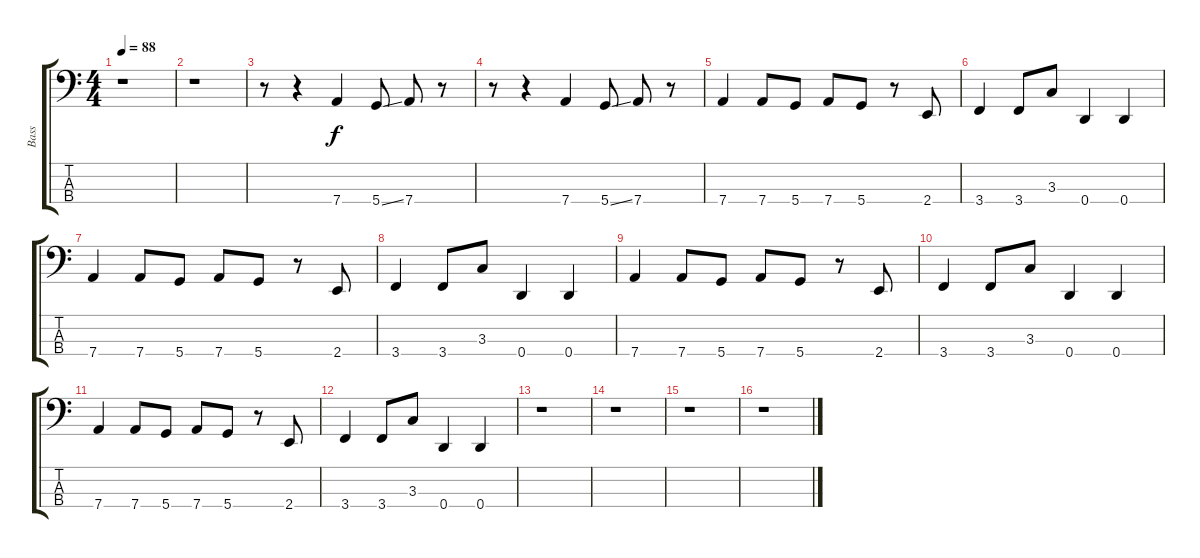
\track ("Bass" "Bass") {instrument electricbassfinger}
\staff {score tabs}
\tuning (G2 D2 A1 D1) {hide}
\ts (4 4)
\tempo 88
\clef f4
\ks c
r.1{dy f instrument electricbassfinger} |
r.1 |
r.8 r.4 7.4.4 5.4{ss}.8 7.4.8 r.8 |
r.8 r.4 7.4.4 5.4{ss}.8 7.4.8 r.8 |
7.4.4 7.4.8 5.4.8 7.4.8 5.4.8 r.8 2.4.8 |
3.4.4 3.4.8 3.3.8 0.4.4 0.4.4 |
7.4.4 7.4.8 5.4.8 7.4.8 5.4.8 r.8 2.4.8 |
3.4.4 3.4.8 3.3.8 0.4.4 0.4.4 |
7.4.4 7.4.8 5.4.8 7.4.8 5.4.8 r.8 2.4.8 |
3.4.4 3.4.8 3.3.8 0.4.4 0.4.4 |
7.4.4 7.4.8 5.4.8 7.4.8 5.4.8 r.8 2.4.8 |
3.4.4 3.4.8 3.3.8 0.4.4 0.4.4 |
r.1 |
r.1 |
r.1 |
r.1
